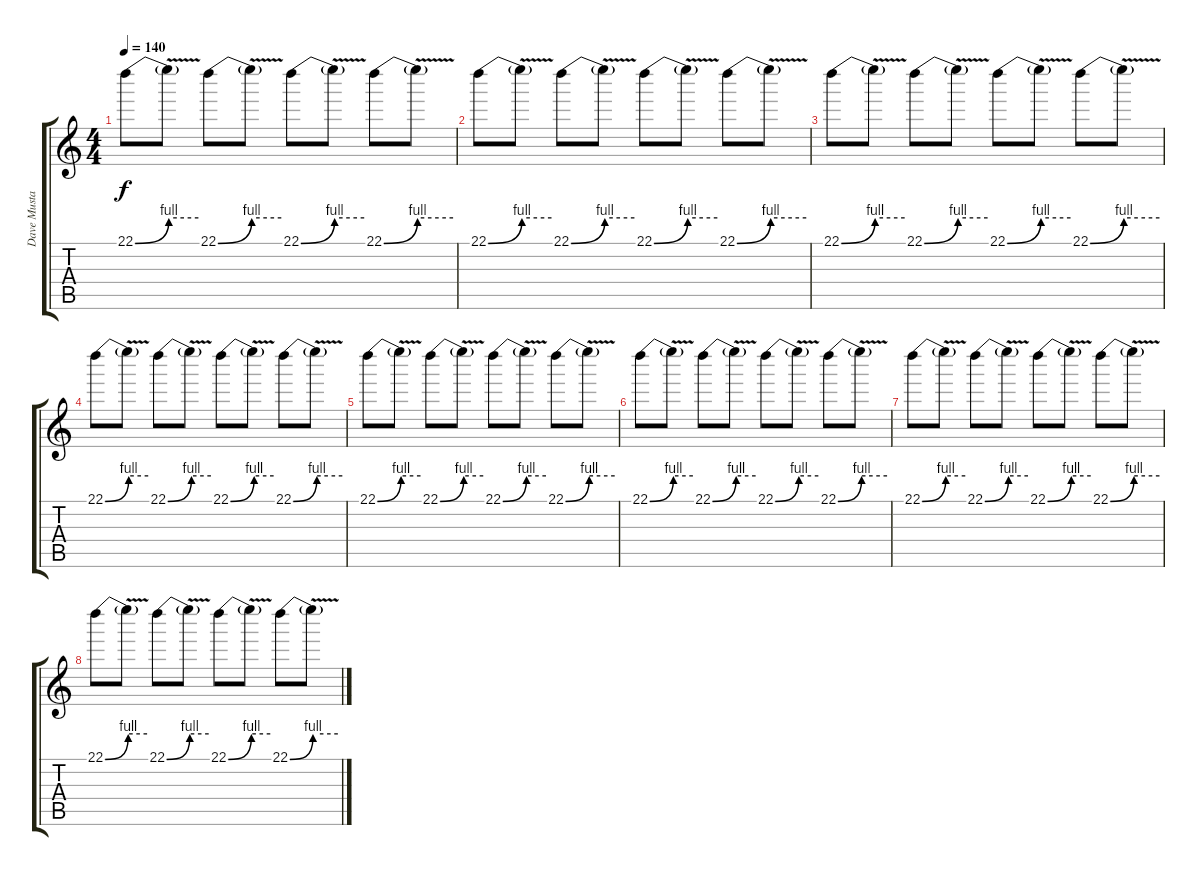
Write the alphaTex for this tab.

\track ("Dave Mustaine" "Dave Musta") {instrument distortionguitar}
\staff {score tabs}
\tuning (E4 B3 G3 D3 A2 E2) {hide}
\ts (4 4)
\tempo 140
\clef g2
\ks c
22.1{be (bend 0 0 60 4)}.8{dy f} 22.1{be (hold 0 4 60 4) v t}.8 22.1{be (bend 0 0 60 4)}.8 22.1{be (hold 0 4 60 4) v t}.8 22.1{be (bend 0 0 60 4)}.8 22.1{be (hold 0 4 60 4) v t}.8 22.1{be (bend 0 0 60 4)}.8 22.1{be (hold 0 4 60 4) v t}.8 |
22.1{be (bend 0 0 60 4)}.8 22.1{be (hold 0 4 60 4) v t}.8 22.1{be (bend 0 0 60 4)}.8 22.1{be (hold 0 4 60 4) v t}.8 22.1{be (bend 0 0 60 4)}.8 22.1{be (hold 0 4 60 4) v t}.8 22.1{be (bend 0 0 60 4)}.8 22.1{be (hold 0 4 60 4) v t}.8 |
22.1{be (bend 0 0 60 4)}.8 22.1{be (hold 0 4 60 4) v t}.8 22.1{be (bend 0 0 60 4)}.8 22.1{be (hold 0 4 60 4) v t}.8 22.1{be (bend 0 0 60 4)}.8 22.1{be (hold 0 4 60 4) v t}.8 22.1{be (bend 0 0 60 4)}.8 22.1{be (hold 0 4 60 4) v t}.8 |
22.1{be (bend 0 0 60 4)}.8 22.1{be (hold 0 4 60 4) v t}.8 22.1{be (bend 0 0 60 4)}.8 22.1{be (hold 0 4 60 4) v t}.8 22.1{be (bend 0 0 60 4)}.8 22.1{be (hold 0 4 60 4) v t}.8 22.1{be (bend 0 0 60 4)}.8 22.1{be (hold 0 4 60 4) v t}.8 |
22.1{be (bend 0 0 60 4)}.8 22.1{be (hold 0 4 60 4) v t}.8 22.1{be (bend 0 0 60 4)}.8 22.1{be (hold 0 4 60 4) v t}.8 22.1{be (bend 0 0 60 4)}.8 22.1{be (hold 0 4 60 4) v t}.8 22.1{be (bend 0 0 60 4)}.8 22.1{be (hold 0 4 60 4) v t}.8 |
22.1{be (bend 0 0 60 4)}.8 22.1{be (hold 0 4 60 4) v t}.8 22.1{be (bend 0 0 60 4)}.8 22.1{be (hold 0 4 60 4) v t}.8 22.1{be (bend 0 0 60 4)}.8 22.1{be (hold 0 4 60 4) v t}.8 22.1{be (bend 0 0 60 4)}.8 22.1{be (hold 0 4 60 4) v t}.8 |
22.1{be (bend 0 0 60 4)}.8 22.1{be (hold 0 4 60 4) v t}.8 22.1{be (bend 0 0 60 4)}.8 22.1{be (hold 0 4 60 4) v t}.8 22.1{be (bend 0 0 60 4)}.8 22.1{be (hold 0 4 60 4) v t}.8 22.1{be (bend 0 0 60 4)}.8 22.1{be (hold 0 4 60 4) v t}.8 |
22.1{be (bend 0 0 60 4)}.8 22.1{be (hold 0 4 60 4) v t}.8 22.1{be (bend 0 0 60 4)}.8 22.1{be (hold 0 4 60 4) v t}.8 22.1{be (bend 0 0 60 4)}.8 22.1{be (hold 0 4 60 4) v t}.8 22.1{be (bend 0 0 60 4)}.8 22.1{be (hold 0 4 60 4) v t}.8
